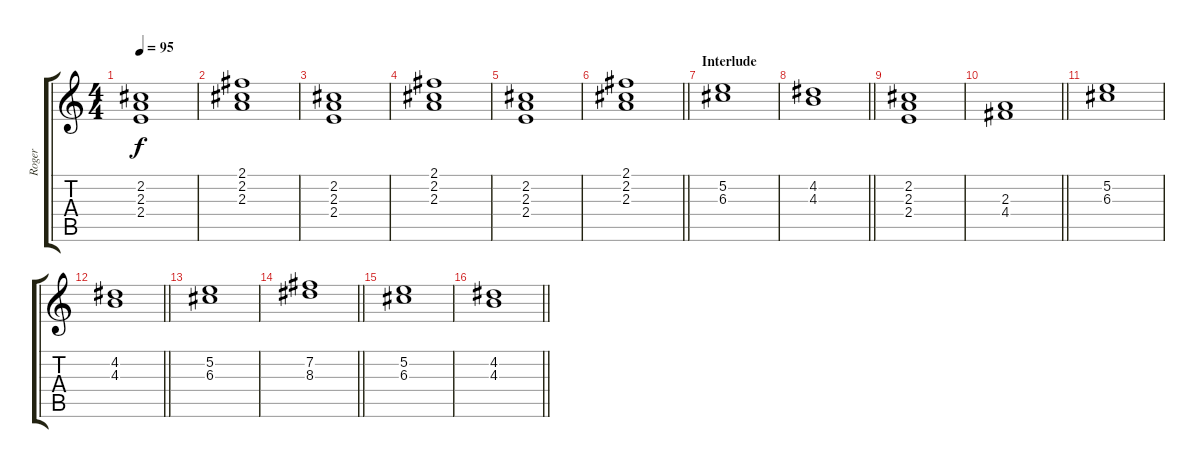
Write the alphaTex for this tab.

\track ("Roger" "Roger") {instrument synthstrings2}
\staff {score tabs}
\tuning (E5 B4 G4 D4 A3 E3) {hide}
\ts (4 4)
\tempo 95
\clef g2
\ks c
(2.2 2.3 2.4).1{dy f} |
(2.1 2.2 2.3).1 |
(2.2 2.3 2.4).1 |
(2.1 2.2 2.3).1 |
(2.2 2.3 2.4).1 |
\barLineRight lightlight
(2.1 2.2 2.3).1 |
\section ("" "Interlude")
(5.2 6.3).1 |
\barLineRight lightlight
(4.2 4.3).1 |
(2.2 2.3 2.4).1 |
\barLineRight lightlight
(2.3 4.4).1 |
(5.2 6.3).1 |
\barLineRight lightlight
(4.2 4.3).1 |
(5.2 6.3).1 |
\barLineRight lightlight
(7.2 8.3).1 |
(5.2 6.3).1 |
\barLineRight lightlight
(4.2 4.3).1
